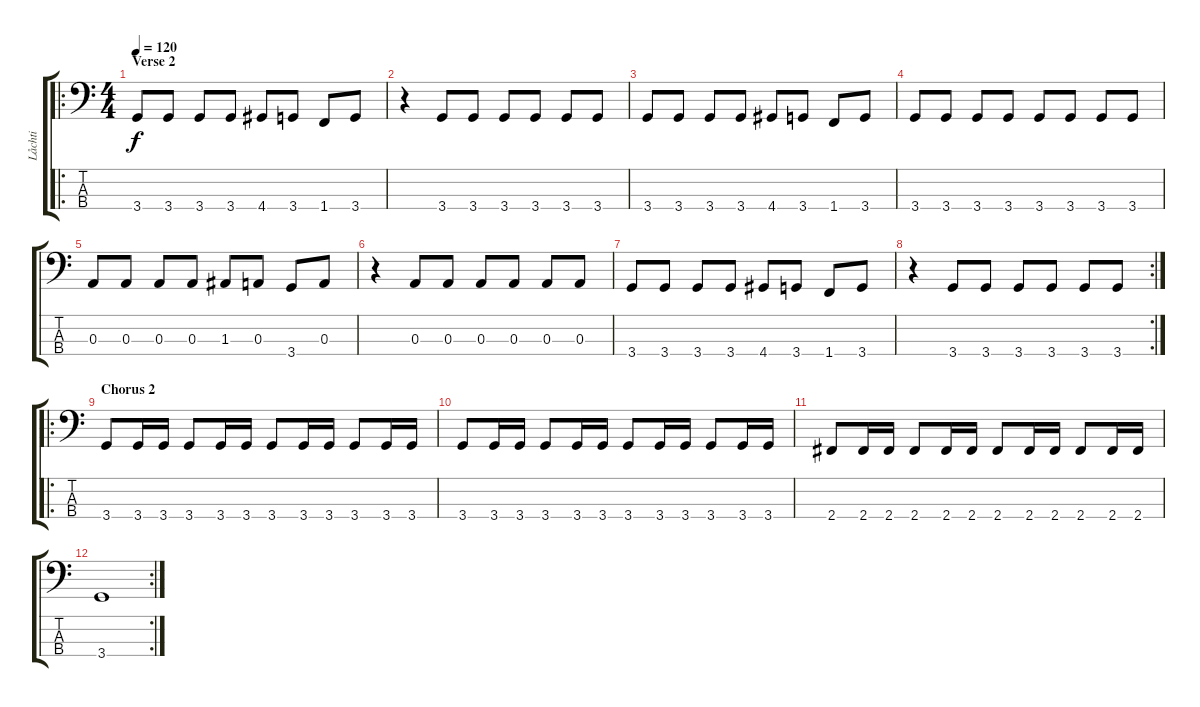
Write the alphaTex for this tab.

\track ("Låchti" "Låchti") {instrument electricbassfinger}
\staff {score tabs}
\tuning (G2 D2 A1 E1) {hide}
\ro
\ts (4 4)
\section ("" "Verse 2")
\tempo 120
\clef f4
\ks c
3.4.8{dy f} 3.4.8 3.4.8 3.4.8 4.4.8 3.4.8 1.4.8 3.4.8 |
r.4 3.4.8 3.4.8 3.4.8 3.4.8 3.4.8 3.4.8 |
3.4.8 3.4.8 3.4.8 3.4.8 4.4.8 3.4.8 1.4.8 3.4.8 |
3.4.8 3.4.8 3.4.8 3.4.8 3.4.8 3.4.8 3.4.8 3.4.8 |
0.3.8 0.3.8 0.3.8 0.3.8 1.3.8 0.3.8 3.4.8 0.3.8 |
r.4 0.3.8 0.3.8 0.3.8 0.3.8 0.3.8 0.3.8 |
3.4.8 3.4.8 3.4.8 3.4.8 4.4.8 3.4.8 1.4.8 3.4.8 |
\rc 2
r.4 3.4.8 3.4.8 3.4.8 3.4.8 3.4.8 3.4.8 |
\ro
\section ("" "Chorus 2")
3.4.8 3.4.16 3.4.16 3.4.8 3.4.16 3.4.16 3.4.8 3.4.16 3.4.16 3.4.8 3.4.16 3.4.16 |
3.4.8 3.4.16 3.4.16 3.4.8 3.4.16 3.4.16 3.4.8 3.4.16 3.4.16 3.4.8 3.4.16 3.4.16 |
2.4.8 2.4.16 2.4.16 2.4.8 2.4.16 2.4.16 2.4.8 2.4.16 2.4.16 2.4.8 2.4.16 2.4.16 |
\rc 2
3.4.1
